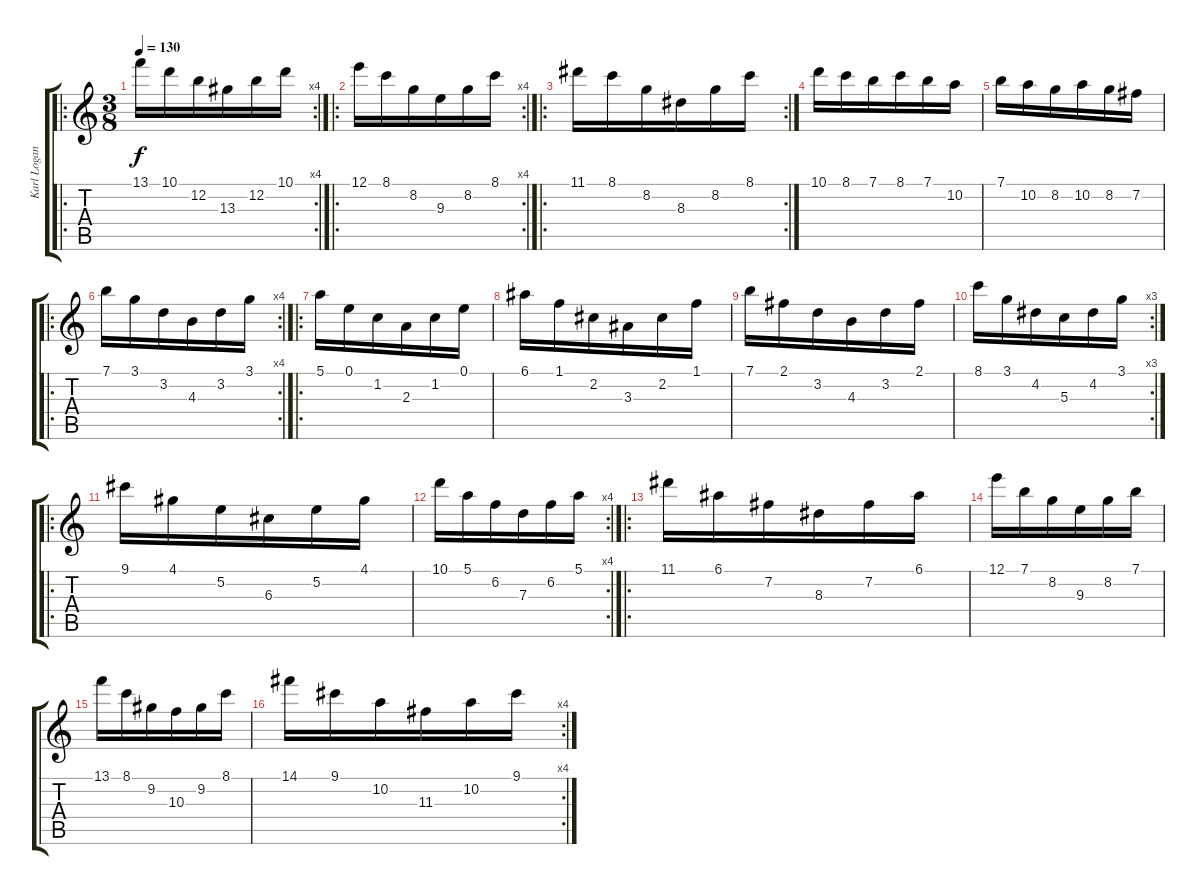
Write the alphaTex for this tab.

\track ("Karl Logan" "Karl Logan") {instrument distortionguitar}
\staff {score tabs}
\tuning (E4 B3 G3 D3 A2 E2) {hide}
\ro
\rc 4
\ts (3 8)
\tempo 130
\clef g2
\ks c
13.1.16{dy f} 10.1.16 12.2.16 13.3.16 12.2.16 10.1.16 |
\ro
\rc 4
12.1.16 8.1.16 8.2.16 9.3.16 8.2.16 8.1.16 |
\ro
\rc 2
11.1.16 8.1.16 8.2.16 8.3.16 8.2.16 8.1.16 |
10.1.16 8.1.16 7.1.16 8.1.16 7.1.16 10.2.16 |
7.1.16 10.2.16 8.2.16 10.2.16 8.2.16 7.2.16 |
\ro
\rc 4
7.1.16 3.1.16 3.2.16 4.3.16 3.2.16 3.1.16 |
\ro
5.1.16 0.1.16 1.2.16 2.3.16 1.2.16 0.1.16 |
6.1.16 1.1.16 2.2.16 3.3.16 2.2.16 1.1.16 |
7.1.16 2.1.16 3.2.16 4.3.16 3.2.16 2.1.16 |
\rc 3
8.1.16 3.1.16 4.2.16 5.3.16 4.2.16 3.1.16 |
\ro
9.1.16 4.1.16 5.2.16 6.3.16 5.2.16 4.1.16 |
\rc 4
10.1.16 5.1.16 6.2.16 7.3.16 6.2.16 5.1.16 |
\ro
11.1.16 6.1.16 7.2.16 8.3.16 7.2.16 6.1.16 |
12.1.16 7.1.16 8.2.16 9.3.16 8.2.16 7.1.16 |
13.1.16 8.1.16 9.2.16 10.3.16 9.2.16 8.1.16 |
\rc 4
14.1.16 9.1.16 10.2.16 11.3.16 10.2.16 9.1.16
